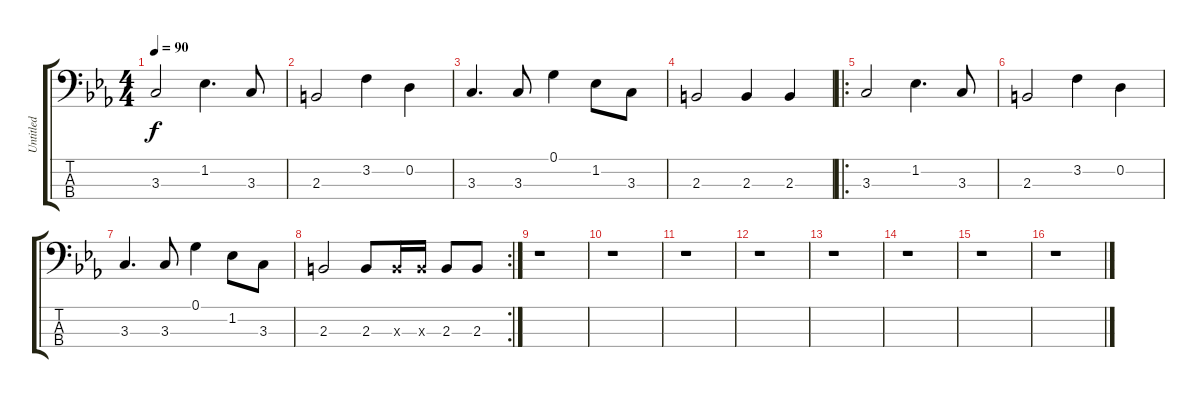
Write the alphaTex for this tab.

\track ("Untitled" "Untitled") {instrument electricbassfinger}
\staff {score tabs}
\tuning (G2 D2 A1 E1) {hide}
\ts (4 4)
\tempo 90
\clef f4
\ks eb
3.3.2{dy f} 1.2.4{d} 3.3.8 |
2.3.2 3.2.4 0.2.4 |
3.3.4{d} 3.3.8 0.1.4 1.2.8 3.3.8 |
2.3.2 2.3.4 2.3.4 |
\ro
3.3.2 1.2.4{d} 3.3.8 |
2.3.2 3.2.4 0.2.4 |
3.3.4{d} 3.3.8 0.1.4 1.2.8 3.3.8 |
\rc 2
2.3.2 2.3.8 2.3{x}.16 2.3{x}.16 2.3.8 2.3.8 |
r.1 |
r.1 |
r.1 |
r.1 |
r.1 |
r.1 |
r.1 |
r.1
